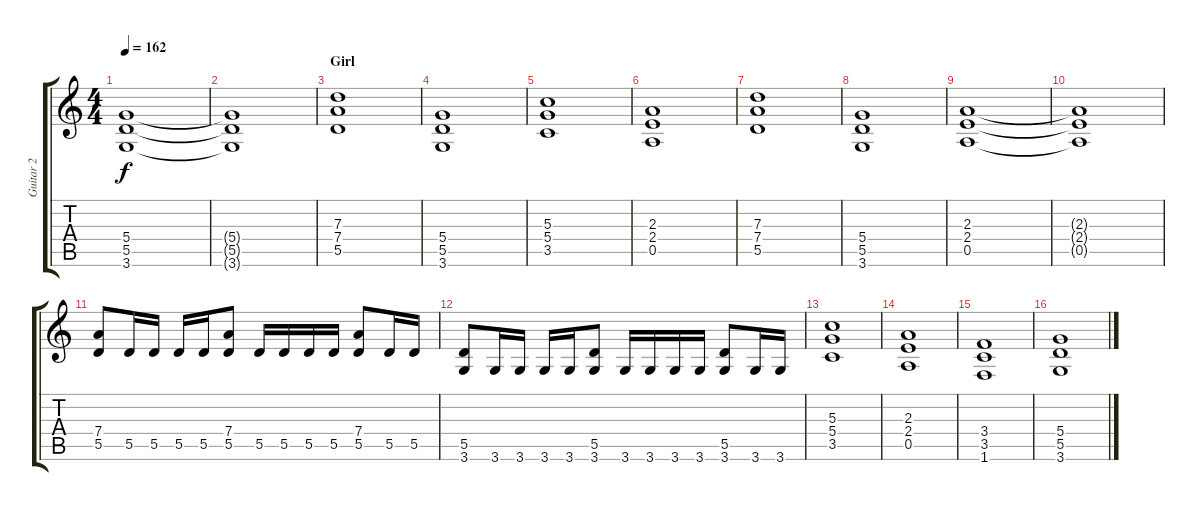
\track ("Guitar 2" "Guitar 2") {instrument distortionguitar}
\staff {score tabs}
\tuning (E4 B3 G3 D3 A2 E2) {hide}
\ts (4 4)
\tempo 162
\clef g2
\ks c
(5.4 5.5 3.6).1{dy f} |
(5.4{t} 5.5{t} 3.6{t}).1 |
\section ("" "Girl")
(7.3 7.4 5.5).1 |
(5.4 5.5 3.6).1 |
(5.3 5.4 3.5).1 |
(2.3 2.4 0.5).1 |
(7.3 7.4 5.5).1 |
(5.4 5.5 3.6).1 |
(2.3 2.4 0.5).1 |
(2.3{t} 2.4{t} 0.5{t}).1 |
\section ("" "")
(7.4 5.5).8 5.5.16 5.5.16 5.5.16 5.5.16 (7.4 5.5).8 5.5.16 5.5.16 5.5.16 5.5.16 (7.4 5.5).8 5.5.16 5.5.16 |
(5.5 3.6).8 3.6.16 3.6.16 3.6.16 3.6.16 (5.5 3.6).8 3.6.16 3.6.16 3.6.16 3.6.16 (5.5 3.6).8 3.6.16 3.6.16 |
(5.3 5.4 3.5).1 |
(2.3 2.4 0.5).1 |
(3.4 3.5 1.6).1 |
(5.4 5.5 3.6).1
